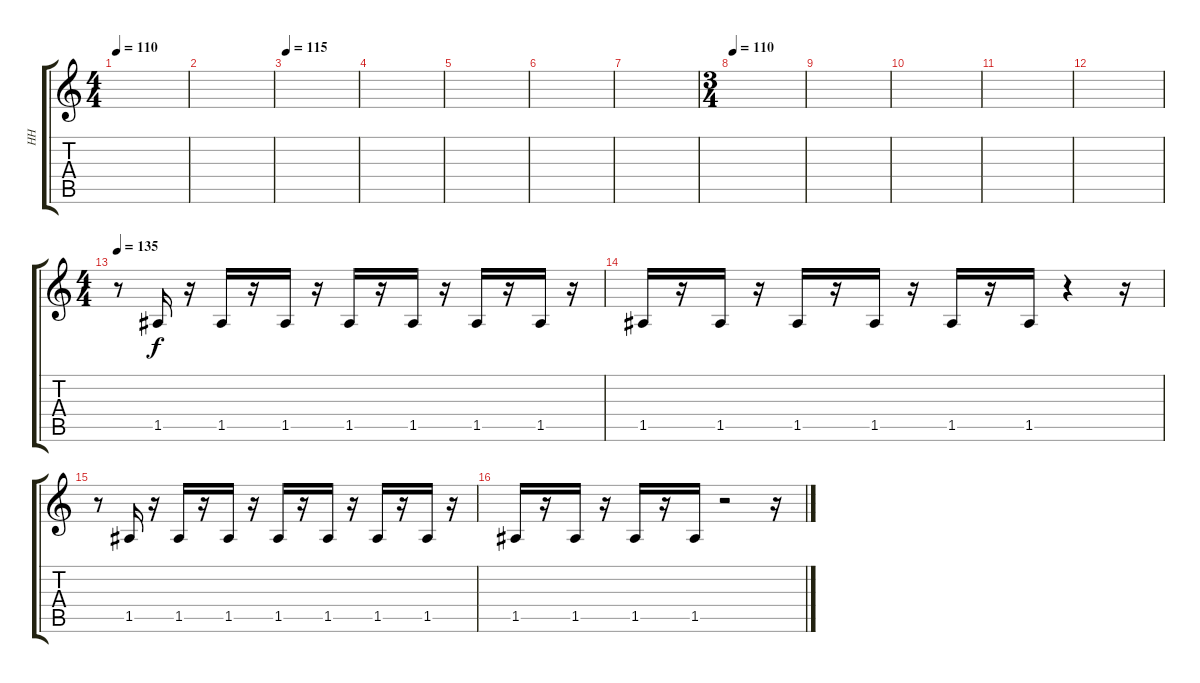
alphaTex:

\track ("HH" "HH") {instrument acousticguitarsteel}
\staff {score tabs}
\tuning (E4 B3 G3 D3 A2 E2) {hide}
\ts (4 4)
\tempo 110
\clef g2
\ks c
|
|
\tempo 115
|
|
|
|
|
\ts (3 4)
\tempo 110
|
|
|
|
|
\ts (4 4)
\tempo 135
r.8 1.5.16 r.16 1.5.16 r.16 1.5.16 r.16 1.5.16 r.16 1.5.16 r.16 1.5.16 r.16 1.5.16 r.16 |
1.5.16 r.16 1.5.16 r.16 1.5.16 r.16 1.5.16 r.16 1.5.16 r.16 1.5.16 r.4 r.16 |
r.8 1.5.16 r.16 1.5.16 r.16 1.5.16 r.16 1.5.16 r.16 1.5.16 r.16 1.5.16 r.16 1.5.16 r.16 |
1.5.16 r.16 1.5.16 r.16 1.5.16 r.16 1.5.16 r.2 r.16
